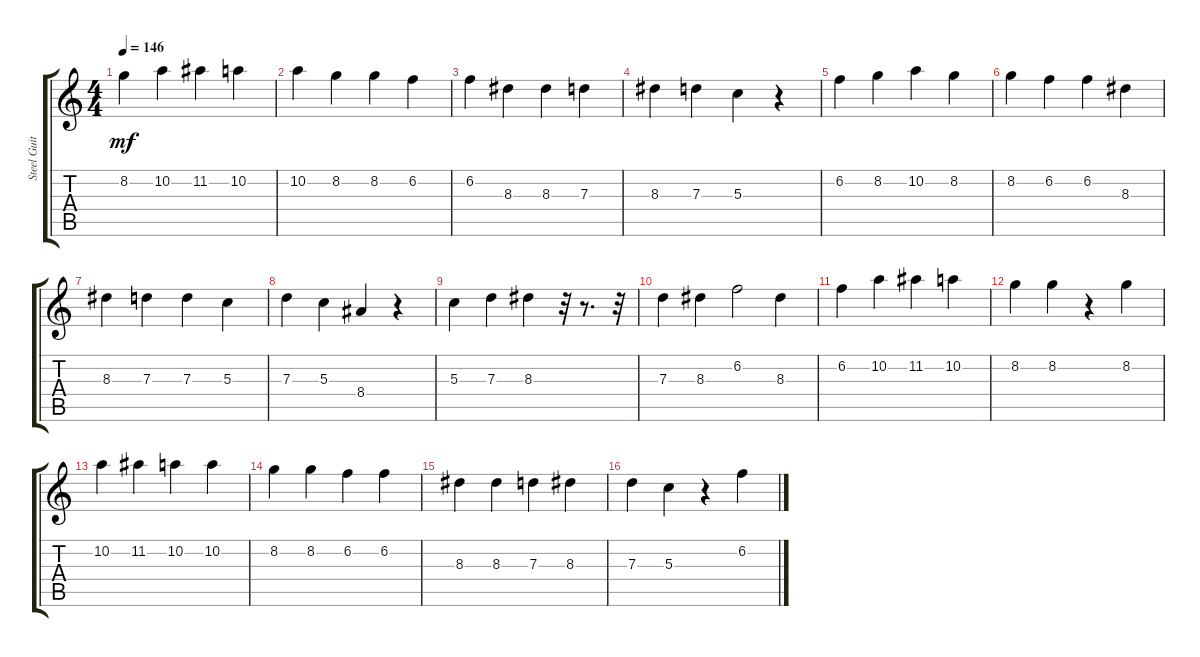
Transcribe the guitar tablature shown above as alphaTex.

\track ("Steel Guitar" "Steel Guit") {instrument acousticguitarsteel}
\staff {score tabs}
\tuning (E4 B3 G3 D3 A2 E2) {hide}
\ts (4 4)
\tempo 146
\clef g2
\ks c
8.2.4{dy mf} 10.2.4 11.2.4 10.2.4 |
10.2.4 8.2.4 8.2.4 6.2.4 |
6.2.4 8.3.4 8.3.4 7.3.4 |
8.3.4 7.3.4 5.3.4 r.4 |
6.2.4 8.2.4 10.2.4 8.2.4 |
8.2.4 6.2.4 6.2.4 8.3.4 |
8.3.4 7.3.4 7.3.4 5.3.4 |
7.3.4 5.3.4 8.4.4 r.4 |
5.3.4 7.3.4 8.3.4 r.32 r.8{d} r.32 |
7.3.4 8.3.4 6.2.2 8.3.4 |
6.2.4 10.2.4 11.2.4 10.2.4 |
8.2.4 8.2.4 r.4 8.2.4 |
10.2.4 11.2.4 10.2.4 10.2.4 |
8.2.4 8.2.4 6.2.4 6.2.4 |
8.3.4 8.3.4 7.3.4 8.3.4 |
7.3.4 5.3.4 r.4 6.2.4
